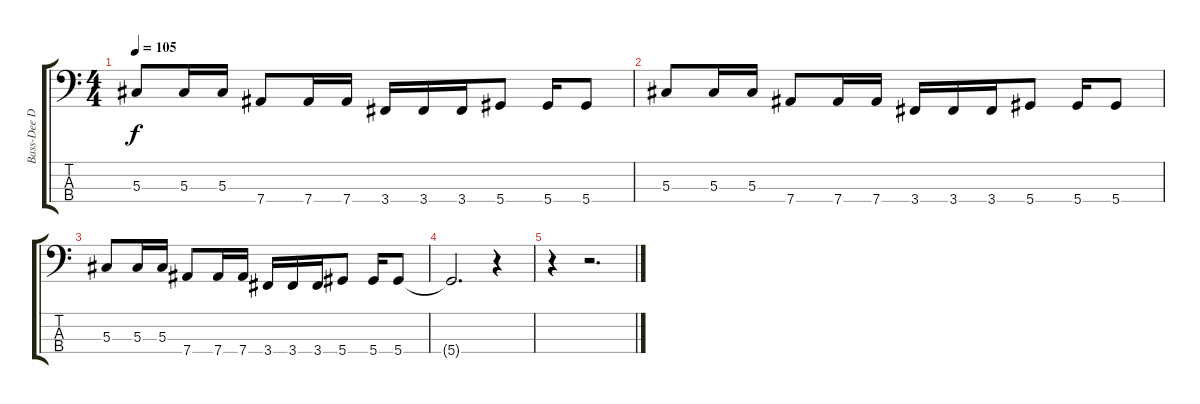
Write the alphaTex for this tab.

\track ("Bass-Dee Dee Ramone" "Bass-Dee D") {instrument electricbasspick}
\staff {score tabs}
\tuning (Gb2 Db2 Ab1 Eb1) {hide}
\ts (4 4)
\tempo 105
\clef f4
\ks c
5.3.8{dy f} 5.3.16 5.3.16 7.4.8 7.4.16 7.4.16 3.4.16 3.4.16 3.4.16 5.4.8 5.4.16 5.4.8 |
5.3.8 5.3.16 5.3.16 7.4.8 7.4.16 7.4.16 3.4.16 3.4.16 3.4.16 5.4.8 5.4.16 5.4.8 |
5.3.8 5.3.16 5.3.16 7.4.8 7.4.16 7.4.16 3.4.16 3.4.16 3.4.16 5.4.8 5.4.16 5.4.8 |
5.4{t}.2{d} r.4 |
r.4 r.2{d}
